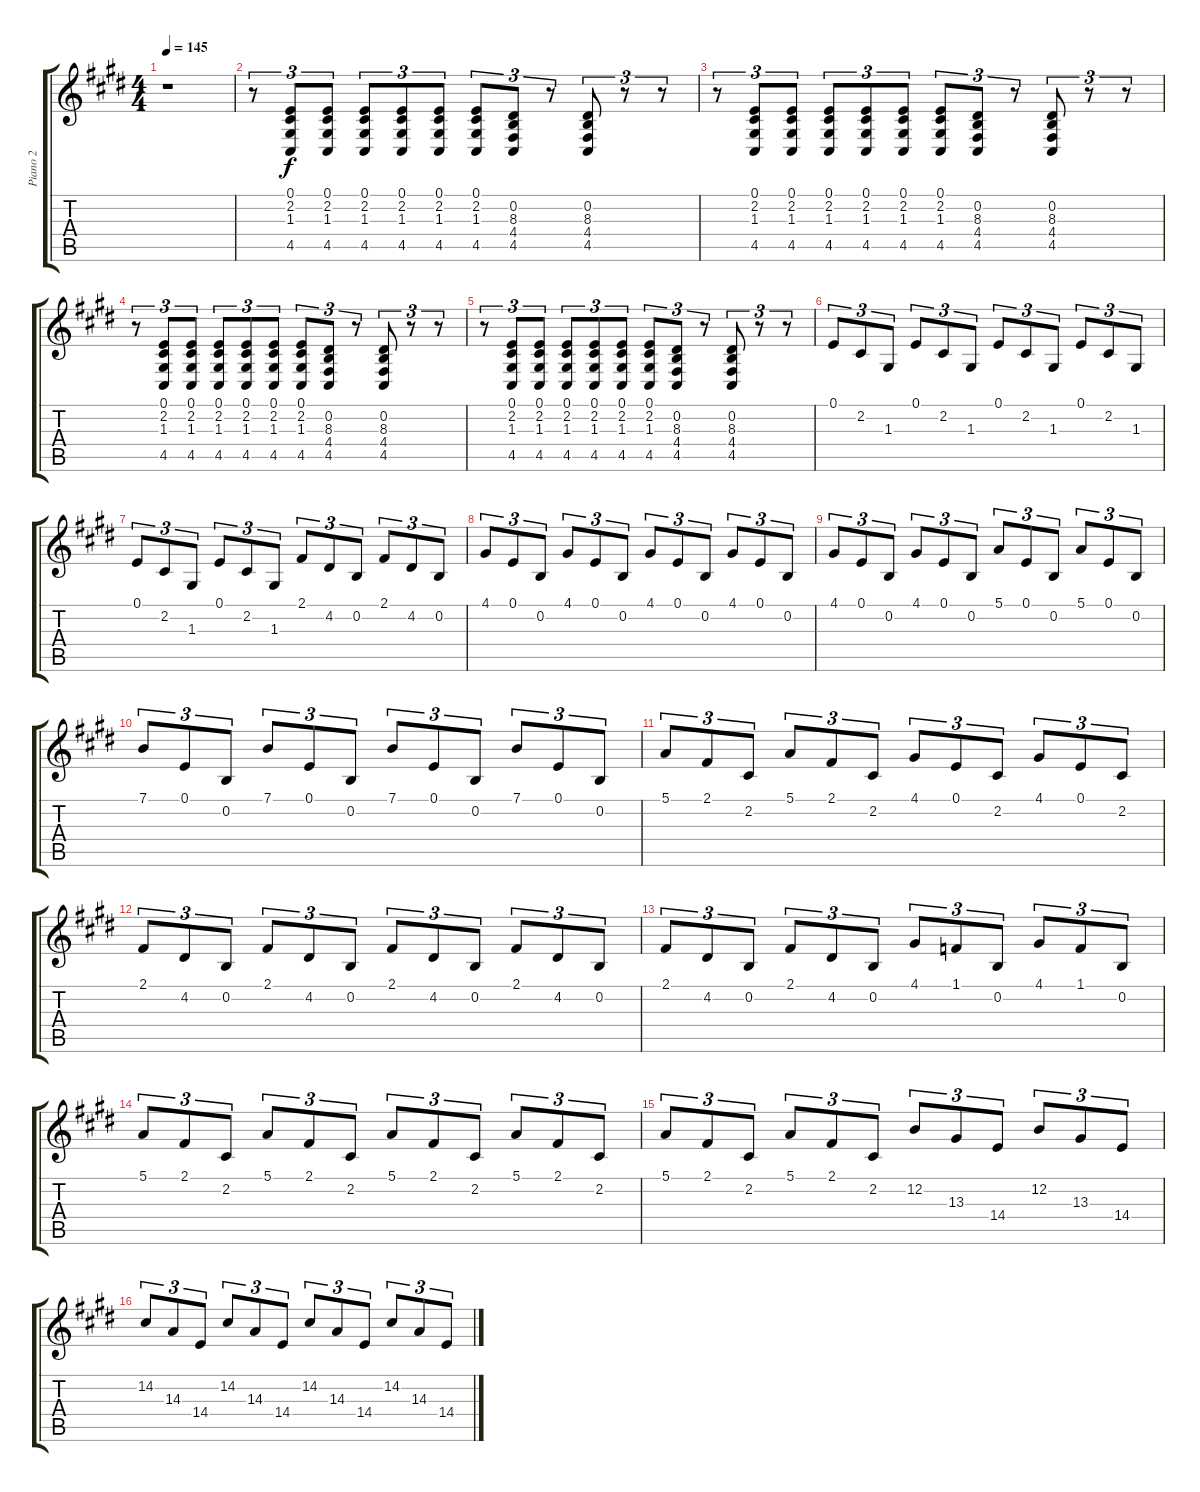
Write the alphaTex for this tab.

\track ("Piano 2" "Piano 2") {solo instrument acousticgrandpiano}
\staff {score tabs}
\tuning (E4 B3 G3 D3 A2 E2) {hide}
\ts (4 4)
\tempo 145
\clef g2
\ks e
r.1{dy f instrument acousticgrandpiano} |
r.8{tu (3 2)} (0.1 2.2 1.3 4.5).8{tu (3 2)} (0.1 2.2 1.3 4.5).8{tu (3 2)} (0.1 2.2 1.3 4.5).8{tu (3 2)} (0.1 2.2 1.3 4.5).8{tu (3 2)} (0.1 2.2 1.3 4.5).8{tu (3 2)} (0.1 2.2 1.3 4.5).8{tu (3 2)} (0.2 8.3 4.4 4.5).8{tu (3 2)} r.8{tu (3 2)} (0.2 8.3 4.4 4.5).8{tu (3 2)} r.8{tu (3 2)} r.8{tu (3 2)} |
r.8{tu (3 2)} (0.1 2.2 1.3 4.5).8{tu (3 2)} (0.1 2.2 1.3 4.5).8{tu (3 2)} (0.1 2.2 1.3 4.5).8{tu (3 2)} (0.1 2.2 1.3 4.5).8{tu (3 2)} (0.1 2.2 1.3 4.5).8{tu (3 2)} (0.1 2.2 1.3 4.5).8{tu (3 2)} (0.2 8.3 4.4 4.5).8{tu (3 2)} r.8{tu (3 2)} (0.2 8.3 4.4 4.5).8{tu (3 2)} r.8{tu (3 2)} r.8{tu (3 2)} |
r.8{tu (3 2)} (0.1 2.2 1.3 4.5).8{tu (3 2)} (0.1 2.2 1.3 4.5).8{tu (3 2)} (0.1 2.2 1.3 4.5).8{tu (3 2)} (0.1 2.2 1.3 4.5).8{tu (3 2)} (0.1 2.2 1.3 4.5).8{tu (3 2)} (0.1 2.2 1.3 4.5).8{tu (3 2)} (0.2 8.3 4.4 4.5).8{tu (3 2)} r.8{tu (3 2)} (0.2 8.3 4.4 4.5).8{tu (3 2)} r.8{tu (3 2)} r.8{tu (3 2)} |
r.8{tu (3 2)} (0.1 2.2 1.3 4.5).8{tu (3 2)} (0.1 2.2 1.3 4.5).8{tu (3 2)} (0.1 2.2 1.3 4.5).8{tu (3 2)} (0.1 2.2 1.3 4.5).8{tu (3 2)} (0.1 2.2 1.3 4.5).8{tu (3 2)} (0.1 2.2 1.3 4.5).8{tu (3 2)} (0.2 8.3 4.4 4.5).8{tu (3 2)} r.8{tu (3 2)} (0.2 8.3 4.4 4.5).8{tu (3 2)} r.8{tu (3 2)} r.8{tu (3 2)} |
0.1.8{tu (3 2)} 2.2.8{tu (3 2)} 1.3.8{tu (3 2)} 0.1.8{tu (3 2)} 2.2.8{tu (3 2)} 1.3.8{tu (3 2)} 0.1.8{tu (3 2)} 2.2.8{tu (3 2)} 1.3.8{tu (3 2)} 0.1.8{tu (3 2)} 2.2.8{tu (3 2)} 1.3.8{tu (3 2)} |
0.1.8{tu (3 2)} 2.2.8{tu (3 2)} 1.3.8{tu (3 2)} 0.1.8{tu (3 2)} 2.2.8{tu (3 2)} 1.3.8{tu (3 2)} 2.1.8{tu (3 2)} 4.2.8{tu (3 2)} 0.2.8{tu (3 2)} 2.1.8{tu (3 2)} 4.2.8{tu (3 2)} 0.2.8{tu (3 2)} |
4.1.8{tu (3 2)} 0.1.8{tu (3 2)} 0.2.8{tu (3 2)} 4.1.8{tu (3 2)} 0.1.8{tu (3 2)} 0.2.8{tu (3 2)} 4.1.8{tu (3 2)} 0.1.8{tu (3 2)} 0.2.8{tu (3 2)} 4.1.8{tu (3 2)} 0.1.8{tu (3 2)} 0.2.8{tu (3 2)} |
4.1.8{tu (3 2)} 0.1.8{tu (3 2)} 0.2.8{tu (3 2)} 4.1.8{tu (3 2)} 0.1.8{tu (3 2)} 0.2.8{tu (3 2)} 5.1.8{tu (3 2)} 0.1.8{tu (3 2)} 0.2.8{tu (3 2)} 5.1.8{tu (3 2)} 0.1.8{tu (3 2)} 0.2.8{tu (3 2)} |
7.1.8{tu (3 2)} 0.1.8{tu (3 2)} 0.2.8{tu (3 2)} 7.1.8{tu (3 2)} 0.1.8{tu (3 2)} 0.2.8{tu (3 2)} 7.1.8{tu (3 2)} 0.1.8{tu (3 2)} 0.2.8{tu (3 2)} 7.1.8{tu (3 2)} 0.1.8{tu (3 2)} 0.2.8{tu (3 2)} |
5.1.8{tu (3 2)} 2.1.8{tu (3 2)} 2.2.8{tu (3 2)} 5.1.8{tu (3 2)} 2.1.8{tu (3 2)} 2.2.8{tu (3 2)} 4.1.8{tu (3 2)} 0.1.8{tu (3 2)} 2.2.8{tu (3 2)} 4.1.8{tu (3 2)} 0.1.8{tu (3 2)} 2.2.8{tu (3 2)} |
2.1.8{tu (3 2)} 4.2.8{tu (3 2)} 0.2.8{tu (3 2)} 2.1.8{tu (3 2)} 4.2.8{tu (3 2)} 0.2.8{tu (3 2)} 2.1.8{tu (3 2)} 4.2.8{tu (3 2)} 0.2.8{tu (3 2)} 2.1.8{tu (3 2)} 4.2.8{tu (3 2)} 0.2.8{tu (3 2)} |
2.1.8{tu (3 2)} 4.2.8{tu (3 2)} 0.2.8{tu (3 2)} 2.1.8{tu (3 2)} 4.2.8{tu (3 2)} 0.2.8{tu (3 2)} 4.1.8{tu (3 2)} 1.1.8{tu (3 2)} 0.2.8{tu (3 2)} 4.1.8{tu (3 2)} 1.1.8{tu (3 2)} 0.2.8{tu (3 2)} |
5.1.8{tu (3 2)} 2.1.8{tu (3 2)} 2.2.8{tu (3 2)} 5.1.8{tu (3 2)} 2.1.8{tu (3 2)} 2.2.8{tu (3 2)} 5.1.8{tu (3 2)} 2.1.8{tu (3 2)} 2.2.8{tu (3 2)} 5.1.8{tu (3 2)} 2.1.8{tu (3 2)} 2.2.8{tu (3 2)} |
5.1.8{tu (3 2)} 2.1.8{tu (3 2)} 2.2.8{tu (3 2)} 5.1.8{tu (3 2)} 2.1.8{tu (3 2)} 2.2.8{tu (3 2)} 12.2.8{tu (3 2)} 13.3.8{tu (3 2)} 14.4.8{tu (3 2)} 12.2.8{tu (3 2)} 13.3.8{tu (3 2)} 14.4.8{tu (3 2)} |
14.2.8{tu (3 2)} 14.3.8{tu (3 2)} 14.4.8{tu (3 2)} 14.2.8{tu (3 2)} 14.3.8{tu (3 2)} 14.4.8{tu (3 2)} 14.2.8{tu (3 2)} 14.3.8{tu (3 2)} 14.4.8{tu (3 2)} 14.2.8{tu (3 2)} 14.3.8{tu (3 2)} 14.4.8{tu (3 2)}
